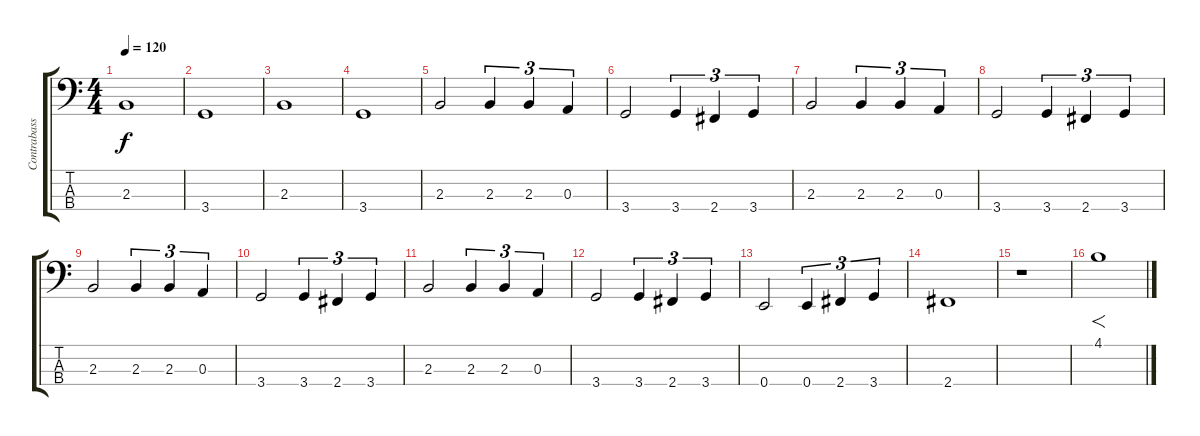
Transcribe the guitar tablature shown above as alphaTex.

\track ("Contrabass" "Contrabass") {instrument contrabass}
\staff {score tabs}
\tuning (G2 D2 A1 E1) {hide}
\ts (4 4)
\tempo 120
\clef f4
\ks c
2.3.1{dy f} |
3.4.1 |
2.3.1 |
3.4.1 |
2.3.2 2.3.4{tu (3 2)} 2.3.4{tu (3 2)} 0.3.4{tu (3 2)} |
3.4.2 3.4.4{tu (3 2)} 2.4.4{tu (3 2)} 3.4.4{tu (3 2)} |
2.3.2 2.3.4{tu (3 2)} 2.3.4{tu (3 2)} 0.3.4{tu (3 2)} |
3.4.2 3.4.4{tu (3 2)} 2.4.4{tu (3 2)} 3.4.4{tu (3 2)} |
2.3.2 2.3.4{tu (3 2)} 2.3.4{tu (3 2)} 0.3.4{tu (3 2)} |
3.4.2 3.4.4{tu (3 2)} 2.4.4{tu (3 2)} 3.4.4{tu (3 2)} |
2.3.2 2.3.4{tu (3 2)} 2.3.4{tu (3 2)} 0.3.4{tu (3 2)} |
3.4.2 3.4.4{tu (3 2)} 2.4.4{tu (3 2)} 3.4.4{tu (3 2)} |
0.4.2 0.4.4{tu (3 2)} 2.4.4{tu (3 2)} 3.4.4{tu (3 2)} |
2.4.1 |
r.1 |
4.1.1{f}
